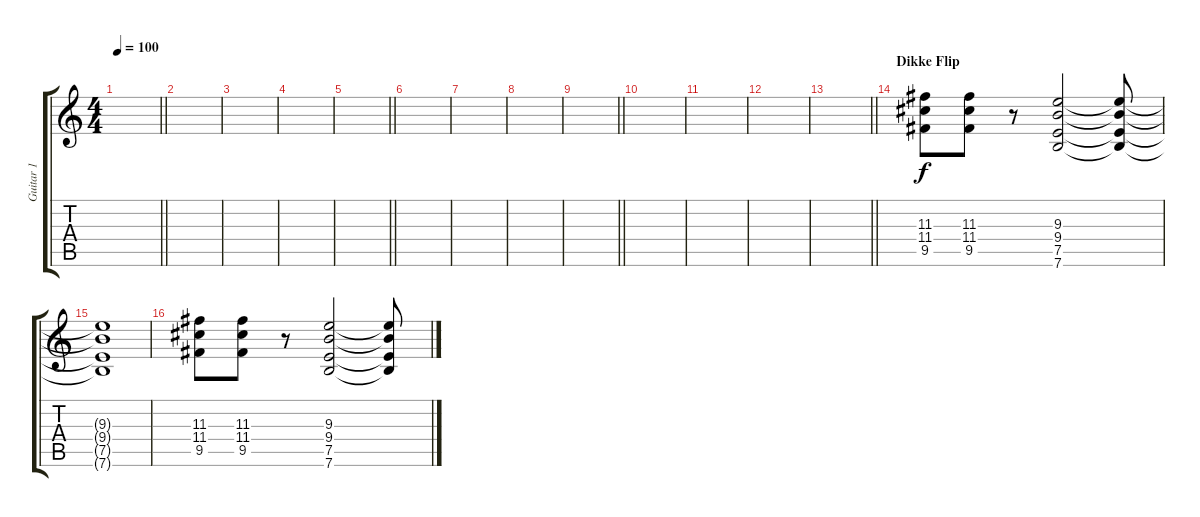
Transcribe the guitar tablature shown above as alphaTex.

\track ("Guitar 1" "Guitar 1") {instrument distortionguitar}
\staff {score tabs}
\tuning (E4 B3 G3 D3 A2 E2) {hide}
\ts (4 4)
\tempo 100
\clef g2
\barLineRight lightlight
\ks c
|
|
|
|
\barLineRight lightlight
|
|
|
|
\barLineRight lightlight
|
|
|
|
\barLineRight lightlight
|
\section ("" "Dikke Flip")
(11.3 11.4 9.5).8 (11.3 11.4 9.5).8 r.8 (9.3 9.4 7.5 7.6).2 (9.3{t} 9.4{t} 7.5{t} 7.6{t}).8 |
(9.3{t} 9.4{t} 7.5{t} 7.6{t}).1 |
(11.3 11.4 9.5).8 (11.3 11.4 9.5).8 r.8 (9.3 9.4 7.5 7.6).2 (9.3{t} 9.4{t} 7.5{t} 7.6{t}).8
